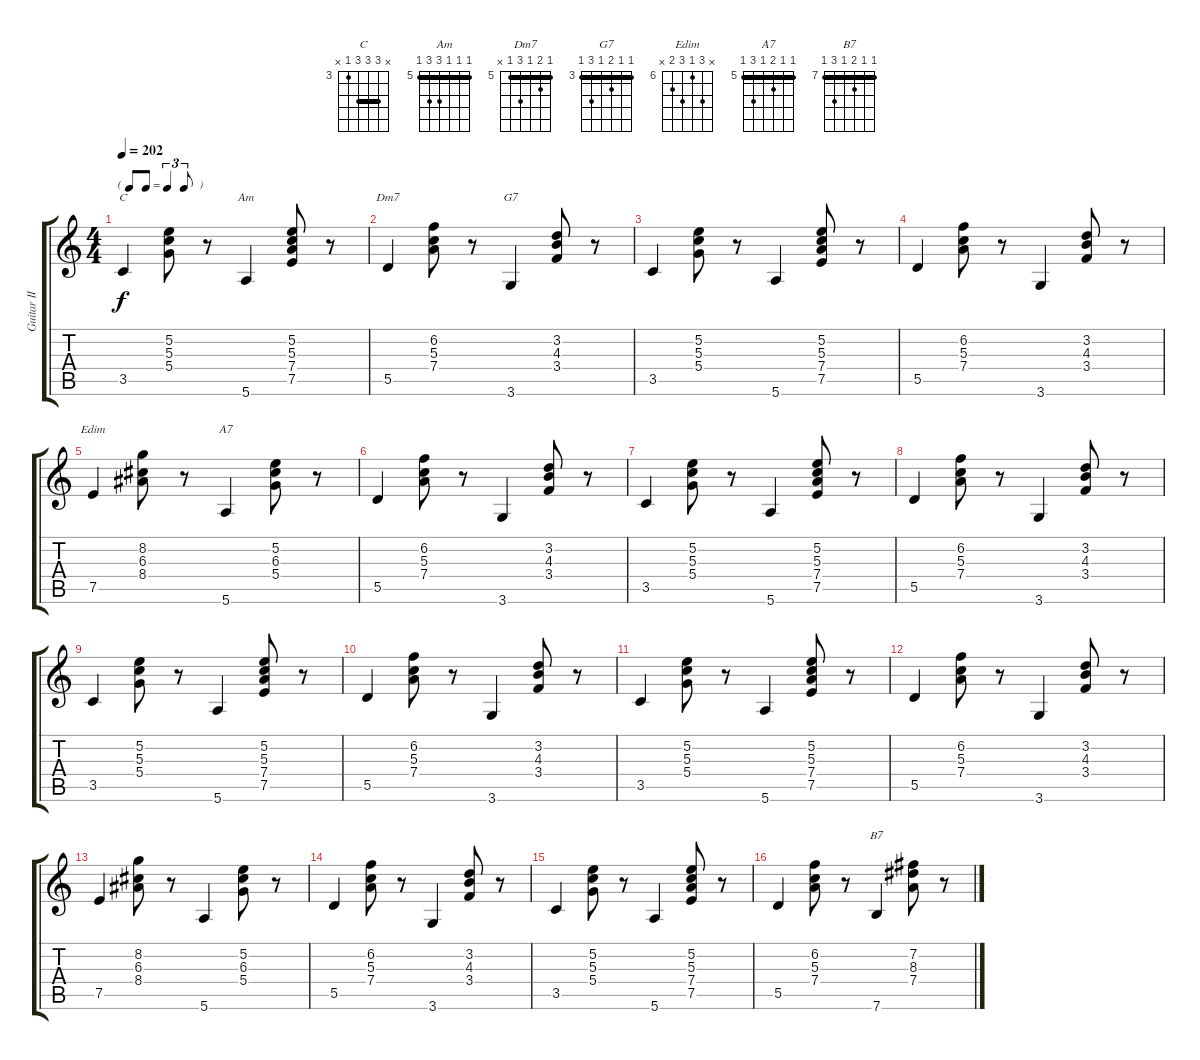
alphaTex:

\track ("Guitar II" "Guitar II") {instrument acousticguitarnylon}
\staff {score tabs}
\tuning (E4 B3 G3 D3 A2 E2) {hide}
\chord ("C" x 5 5 5 3 x) {firstfret 3 barre 5}
\chord ("Am" 5 5 5 7 7 5) {firstfret 5 barre 5}
\chord ("Dm7" 5 6 5 7 5 x) {firstfret 5 barre 5}
\chord ("G7" 3 3 4 3 5 3) {firstfret 3 barre 3}
\chord ("Edim" x 8 6 8 7 x) {firstfret 6}
\chord ("A7" 5 5 6 5 7 5) {firstfret 5 barre 5}
\chord ("B7" 7 7 8 7 9 7) {firstfret 7 barre 7}
\ts (4 4)
\tf triplet8th
\tempo 202
\clef g2
\ks c
3.5.4{ch "C" dy f} (5.2 5.3 5.4).8 r.8 5.6.4{ch "Am"} (5.2 5.3 7.4 7.5).8 r.8 |
5.5.4{ch "Dm7"} (6.2 5.3 7.4).8 r.8 3.6.4{ch "G7"} (3.2 4.3 3.4).8 r.8 |
3.5.4 (5.2 5.3 5.4).8 r.8 5.6.4 (5.2 5.3 7.4 7.5).8 r.8 |
5.5.4 (6.2 5.3 7.4).8 r.8 3.6.4 (3.2 4.3 3.4).8 r.8 |
7.5.4{ch "Edim"} (8.2 6.3 8.4).8 r.8 5.6.4{ch "A7"} (5.2 6.3 5.4).8 r.8 |
5.5.4 (6.2 5.3 7.4).8 r.8 3.6.4 (3.2 4.3 3.4).8 r.8 |
3.5.4 (5.2 5.3 5.4).8 r.8 5.6.4 (5.2 5.3 7.4 7.5).8 r.8 |
5.5.4 (6.2 5.3 7.4).8 r.8 3.6.4 (3.2 4.3 3.4).8 r.8 |
3.5.4 (5.2 5.3 5.4).8 r.8 5.6.4 (5.2 5.3 7.4 7.5).8 r.8 |
5.5.4 (6.2 5.3 7.4).8 r.8 3.6.4 (3.2 4.3 3.4).8 r.8 |
3.5.4 (5.2 5.3 5.4).8 r.8 5.6.4 (5.2 5.3 7.4 7.5).8 r.8 |
5.5.4 (6.2 5.3 7.4).8 r.8 3.6.4 (3.2 4.3 3.4).8 r.8 |
7.5.4 (8.2 6.3 8.4).8 r.8 5.6.4 (5.2 6.3 5.4).8 r.8 |
5.5.4 (6.2 5.3 7.4).8 r.8 3.6.4 (3.2 4.3 3.4).8 r.8 |
3.5.4 (5.2 5.3 5.4).8 r.8 5.6.4 (5.2 5.3 7.4 7.5).8 r.8 |
5.5.4 (6.2 5.3 7.4).8 r.8 7.6.4{ch "B7"} (7.2 8.3 7.4).8 r.8
